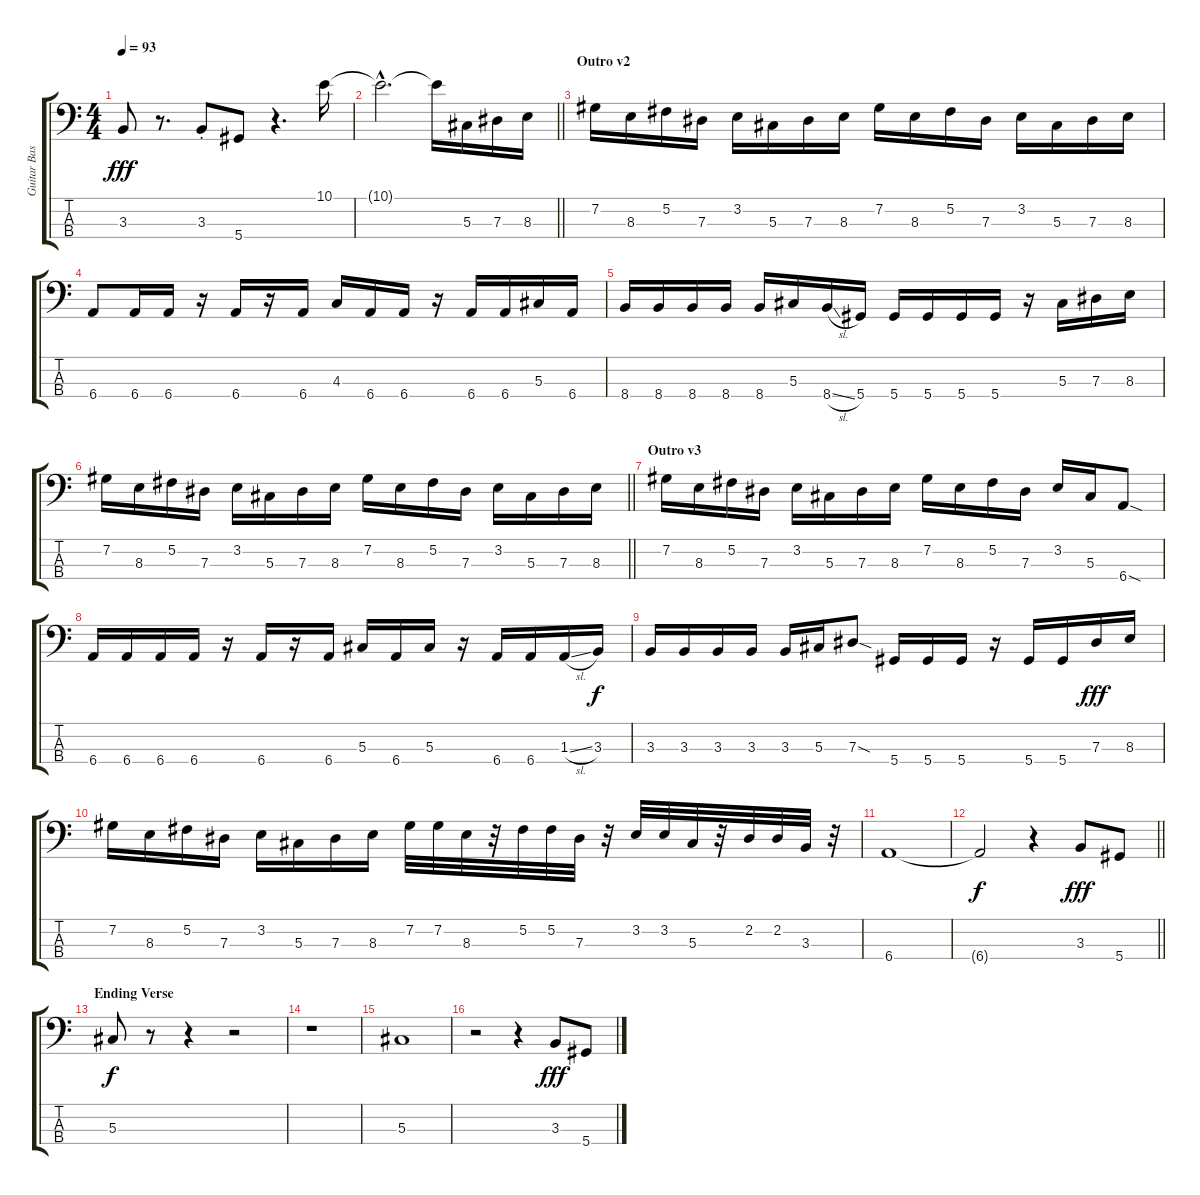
\track ("Guitar Bass" "Guitar Bas") {instrument electricbassfinger}
\staff {score tabs}
\tuning (Gb2 Db2 Ab1 Eb1) {hide}
\ts (4 4)
\tempo 93
\clef f4
\ks c
3.3.8{dy fff} r.8{d} 3.3{st}.8 5.4.8 r.4{d} 10.1.16 |
\barLineRight lightlight
10.1{hac t}.2{d} 10.1{t}.16 5.3.16 7.3.16 8.3.16 |
\section ("" "Outro v2")
7.2.16 8.3.16 5.2.16 7.3.16 3.2.16 5.3.16 7.3.16 8.3.16 7.2.16 8.3.16 5.2.16 7.3.16 3.2.16 5.3.16 7.3.16 8.3.16 |
6.4.8 6.4.16 6.4.16 r.16 6.4.16 r.16 6.4.16 4.3.16 6.4.16 6.4.16 r.16 6.4.16 6.4.16 5.3.16 6.4.16 |
8.4.16 8.4.16 8.4.16 8.4.16 8.4.16 5.3.16 8.4{sl}.16 5.4.16 5.4.16 5.4.16 5.4.16 5.4.16 r.16 5.3.16 7.3.16 8.3.16 |
\barLineRight lightlight
7.2.16 8.3.16 5.2.16 7.3.16 3.2.16 5.3.16 7.3.16 8.3.16 7.2.16 8.3.16 5.2.16 7.3.16 3.2.16 5.3.16 7.3.16 8.3.16 |
\section ("" "Outro v3")
7.2.16 8.3.16 5.2.16 7.3.16 3.2.16 5.3.16 7.3.16 8.3.16 7.2.16 8.3.16 5.2.16 7.3.16 3.2.16 5.3.16 6.4{sod}.8 |
6.4.16 6.4.16 6.4.16 6.4.16 r.16 6.4.16 r.16 6.4.16 5.3.16 6.4.16 5.3.16 r.16 6.4.16 6.4.16 1.3{sl}.16 3.3.16{dy f} |
3.3.16 3.3.16 3.3.16 3.3.16 3.3.16 5.3.16 7.3{sod}.8 5.4.16 5.4.16 5.4.16 r.16 5.4.16 5.4.16 7.3.16{dy fff} 8.3.16 |
7.2.16 8.3.16 5.2.16 7.3.16 3.2.16 5.3.16 7.3.16 8.3.16 7.2.32 7.2.32 8.3.32 r.32 5.2.32 5.2.32 7.3.32 r.32 3.2.32 3.2.32 5.3.32 r.32 2.2.32 2.2.32 3.3.32 r.32 |
6.4.1 |
\barLineRight lightlight
6.4{t}.2{dy f} r.4 3.3.8{dy fff} 5.4.8 |
\section ("" "Ending Verse")
5.3.8{dy f} r.8 r.4 r.2 |
r.1 |
5.3.1 |
r.2 r.4 3.3.8{dy fff} 5.4.8
